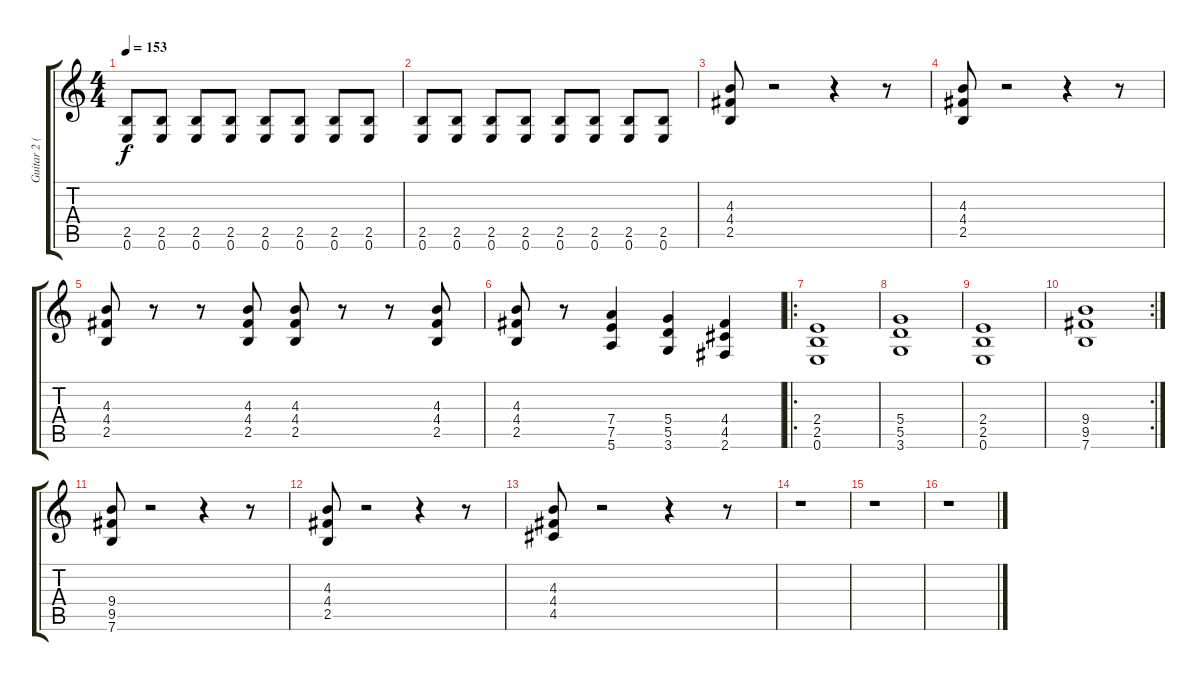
\track ("Guitar 2 (Bass)" "Guitar 2 (") {instrument overdrivenguitar}
\staff {score tabs}
\tuning (E4 B3 G3 D3 A2 E2) {hide}
\ts (4 4)
\tempo 153
\clef g2
\ks c
(2.5 0.6).8{dy f} (2.5 0.6).8 (2.5 0.6).8 (2.5 0.6).8 (2.5 0.6).8 (2.5 0.6).8 (2.5 0.6).8 (2.5 0.6).8 |
(2.5 0.6).8 (2.5 0.6).8 (2.5 0.6).8 (2.5 0.6).8 (2.5 0.6).8 (2.5 0.6).8 (2.5 0.6).8 (2.5 0.6).8 |
(4.3 4.4 2.5).8 r.2 r.4 r.8 |
(4.3 4.4 2.5).8 r.2 r.4 r.8 |
(4.3 4.4 2.5).8 r.8 r.8 (4.3 4.4 2.5).8 (4.3 4.4 2.5).8 r.8 r.8 (4.3 4.4 2.5).8 |
(4.3 4.4 2.5).8 r.8 (7.4 7.5 5.6).4 (5.4 5.5 3.6).4 (4.4 4.5 2.6).4 |
\ro
(2.4 2.5 0.6).1 |
(5.4 5.5 3.6).1 |
(2.4 2.5 0.6).1 |
\rc 2
(9.4 9.5 7.6).1 |
(9.4 9.5 7.6).8 r.2 r.4 r.8 |
(4.3 4.4 2.5).8 r.2 r.4 r.8 |
(4.3 4.4 4.5).8 r.2 r.4 r.8 |
r.1 |
r.1 |
r.1
